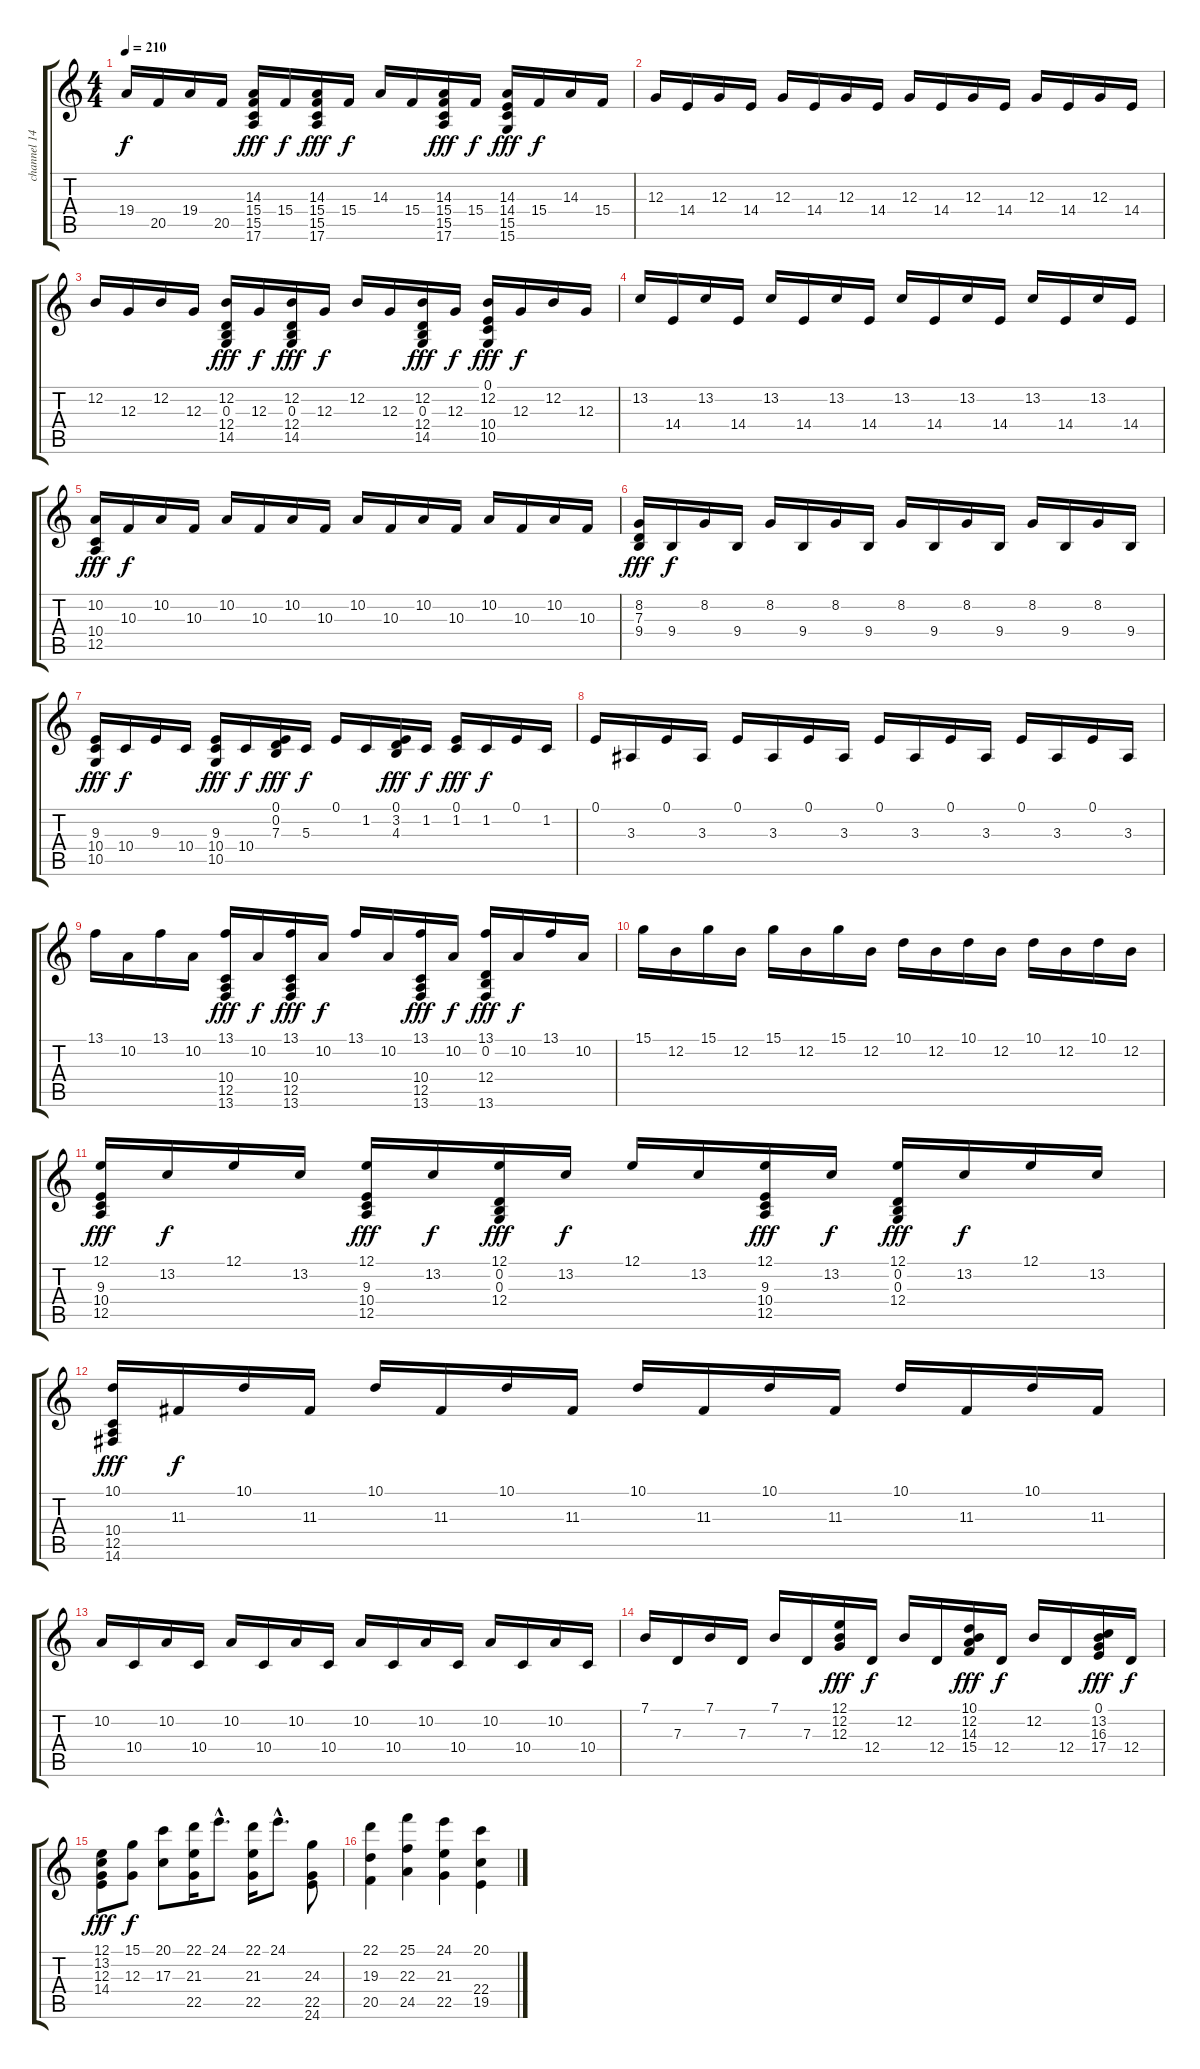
\track ("channel 14          " "channel 14") {instrument marimba}
\staff {score tabs}
\tuning (E4 B3 G3 D3 A2 E2) {hide}
\ts (4 4)
\tempo 210
\clef g2
\ks c
19.4.16{dy f} 20.5.16 19.4.16 20.5.16 (14.3 15.4 15.5 17.6).16{dy fff} 15.4.16{dy f} (14.3 15.4 15.5 17.6).16{dy fff} 15.4.16{dy f} 14.3.16 15.4.16 (14.3 15.4 15.5 17.6).16{dy fff} 15.4.16{dy f} (14.3 14.4 15.5 15.6).16{dy fff} 15.4.16{dy f} 14.3.16 15.4.16 |
12.3.16 14.4.16 12.3.16 14.4.16 12.3.16 14.4.16 12.3.16 14.4.16 12.3.16 14.4.16 12.3.16 14.4.16 12.3.16 14.4.16 12.3.16 14.4.16 |
12.2.16 12.3.16 12.2.16 12.3.16 (12.2 0.3 12.4 14.5).16{dy fff} 12.3.16{dy f} (12.2 0.3 12.4 14.5).16{dy fff} 12.3.16{dy f} 12.2.16 12.3.16 (12.2 0.3 12.4 14.5).16{dy fff} 12.3.16{dy f} (0.1 12.2 10.4 10.5).16{dy fff} 12.3.16{dy f} 12.2.16 12.3.16 |
13.2.16 14.4.16 13.2.16 14.4.16 13.2.16 14.4.16 13.2.16 14.4.16 13.2.16 14.4.16 13.2.16 14.4.16 13.2.16 14.4.16 13.2.16 14.4.16 |
(10.2 10.4 12.5).16{dy fff} 10.3.16{dy f} 10.2.16 10.3.16 10.2.16 10.3.16 10.2.16 10.3.16 10.2.16 10.3.16 10.2.16 10.3.16 10.2.16 10.3.16 10.2.16 10.3.16 |
(8.2 7.3 9.4).16{dy fff} 9.4.16{dy f} 8.2.16 9.4.16 8.2.16 9.4.16 8.2.16 9.4.16 8.2.16 9.4.16 8.2.16 9.4.16 8.2.16 9.4.16 8.2.16 9.4.16 |
(9.3 10.4 10.5).16{dy fff} 10.4.16{dy f} 9.3.16 10.4.16 (9.3 10.4 10.5).16{dy fff} 10.4.16{dy f} (0.1 0.2 7.3).16{dy fff} 5.3.16{dy f} 0.1.16 1.2.16 (0.1 3.2 4.3).16{dy fff} 1.2.16{dy f} (0.1 1.2).16{dy fff} 1.2.16{dy f} 0.1.16 1.2.16 |
0.1.16 3.3.16 0.1.16 3.3.16 0.1.16 3.3.16 0.1.16 3.3.16 0.1.16 3.3.16 0.1.16 3.3.16 0.1.16 3.3.16 0.1.16 3.3.16 |
13.1.16 10.2.16 13.1.16 10.2.16 (13.1 10.4 12.5 13.6).16{dy fff} 10.2.16{dy f} (13.1 10.4 12.5 13.6).16{dy fff} 10.2.16{dy f} 13.1.16 10.2.16 (13.1 10.4 12.5 13.6).16{dy fff} 10.2.16{dy f} (13.1 0.2 12.4 13.6).16{dy fff} 10.2.16{dy f} 13.1.16 10.2.16 |
15.1.16 12.2.16 15.1.16 12.2.16 15.1.16 12.2.16 15.1.16 12.2.16 10.1.16 12.2.16 10.1.16 12.2.16 10.1.16 12.2.16 10.1.16 12.2.16 |
(12.1 9.3 10.4 12.5).16{dy fff} 13.2.16{dy f} 12.1.16 13.2.16 (12.1 9.3 10.4 12.5).16{dy fff} 13.2.16{dy f} (12.1 0.2 0.3 12.4).16{dy fff} 13.2.16{dy f} 12.1.16 13.2.16 (12.1 9.3 10.4 12.5).16{dy fff} 13.2.16{dy f} (12.1 0.2 0.3 12.4).16{dy fff} 13.2.16{dy f} 12.1.16 13.2.16 |
(10.1 10.4 12.5 14.6).16{dy fff} 11.3.16{dy f} 10.1.16 11.3.16 10.1.16 11.3.16 10.1.16 11.3.16 10.1.16 11.3.16 10.1.16 11.3.16 10.1.16 11.3.16 10.1.16 11.3.16 |
10.2.16 10.4.16 10.2.16 10.4.16 10.2.16 10.4.16 10.2.16 10.4.16 10.2.16 10.4.16 10.2.16 10.4.16 10.2.16 10.4.16 10.2.16 10.4.16 |
7.1.16 7.3.16 7.1.16 7.3.16 7.1.16 7.3.16 (12.1 12.2 12.3).16{dy fff} 12.4.16{dy f} 12.2.16 12.4.16 (10.1 12.2 14.3 15.4).16{dy fff} 12.4.16{dy f} 12.2.16 12.4.16 (0.1 13.2 16.3 17.4).16{dy fff} 12.4.16{dy f} |
(12.1 13.2 12.3 14.4).8{dy fff} (15.1 12.3).8{dy f} (20.1 17.3).8 (22.1 21.3 22.5).16 24.1{hac}.8{d} (22.1 21.3 22.5).16 24.1{hac}.8{d} (24.3 22.5 24.6).8 |
(22.1 19.3 20.5).4 (25.1 22.3 24.5).4 (24.1 21.3 22.5).4 (20.1 22.4 19.5).4
